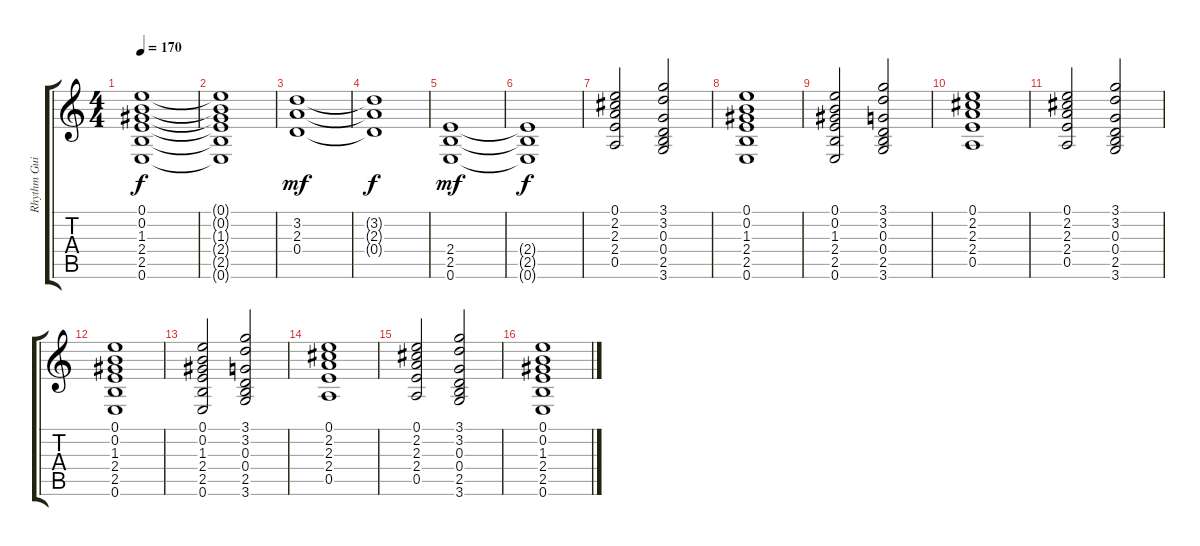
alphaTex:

\track ("Rhythm Guitar" "Rhythm Gui") {instrument acousticguitarsteel}
\staff {score tabs}
\tuning (E4 B3 G3 D3 A2 E2) {hide}
\ts (4 4)
\tempo 170
\clef g2
\ks c
(0.1{t} 0.2{t} 1.3{t} 2.4{t} 2.5{t} 0.6{t}).1{dy f} |
(0.1{t} 0.2{t} 1.3{t} 2.4{t} 2.5{t} 0.6{t}).1 |
(3.2 2.3 0.4).1{dy mf} |
(3.2{t} 2.3{t} 0.4{t}).1{dy f} |
(2.4 2.5 0.6).1{dy mf} |
(2.4{t} 2.5{t} 0.6{t}).1{dy f} |
(0.1 2.2 2.3 2.4 0.5).2 (3.1 3.2 0.3 0.4 2.5 3.6).2 |
(0.1 0.2 1.3 2.4 2.5 0.6).1 |
(0.1 0.2 1.3 2.4 2.5 0.6).2 (3.1 3.2 0.3 0.4 2.5 3.6).2 |
(0.1 2.2 2.3 2.4 0.5).1 |
(0.1 2.2 2.3 2.4 0.5).2 (3.1 3.2 0.3 0.4 2.5 3.6).2 |
(0.1 0.2 1.3 2.4 2.5 0.6).1 |
(0.1 0.2 1.3 2.4 2.5 0.6).2 (3.1 3.2 0.3 0.4 2.5 3.6).2 |
(0.1 2.2 2.3 2.4 0.5).1 |
(0.1 2.2 2.3 2.4 0.5).2 (3.1 3.2 0.3 0.4 2.5 3.6).2 |
(0.1 0.2 1.3 2.4 2.5 0.6).1
